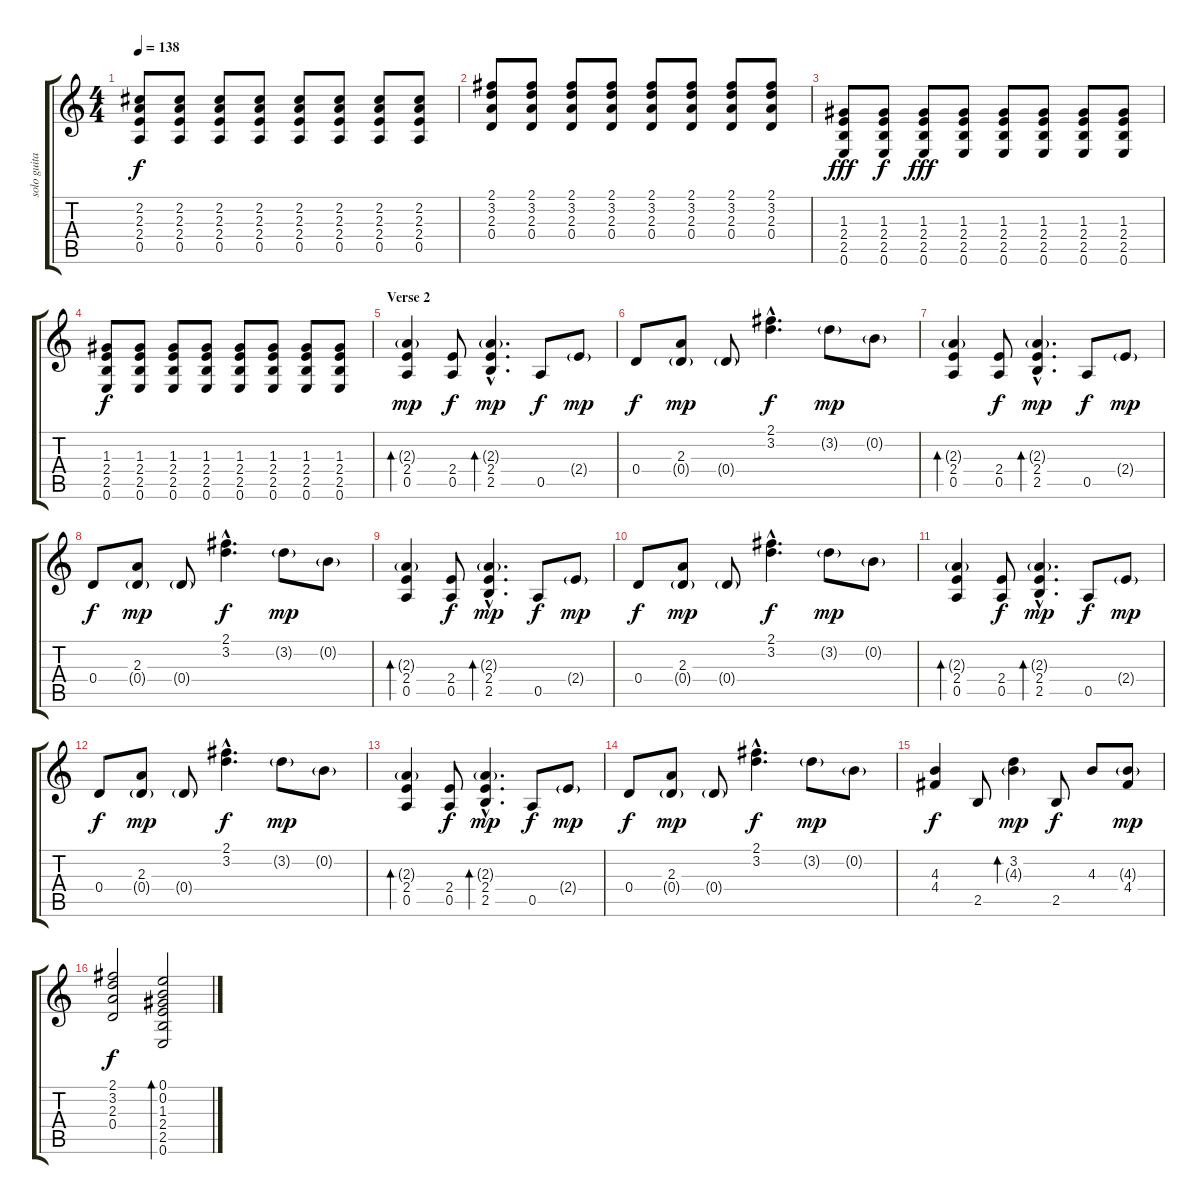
\track ("solo guitar - kuddel" "solo guita") {instrument electricguitarclean}
\staff {score tabs}
\tuning (E4 B3 G3 D3 A2 E2) {hide}
\ts (4 4)
\tempo 138
\clef g2
\ks c
(2.2 2.3 2.4 0.5).8{dy f} (2.2 2.3 2.4 0.5).8 (2.2 2.3 2.4 0.5).8 (2.2 2.3 2.4 0.5).8 (2.2 2.3 2.4 0.5).8 (2.2 2.3 2.4 0.5).8 (2.2 2.3 2.4 0.5).8 (2.2 2.3 2.4 0.5).8 |
(2.1 3.2 2.3 0.4).8 (2.1 3.2 2.3 0.4).8 (2.1 3.2 2.3 0.4).8 (2.1 3.2 2.3 0.4).8 (2.1 3.2 2.3 0.4).8 (2.1 3.2 2.3 0.4).8 (2.1 3.2 2.3 0.4).8 (2.1 3.2 2.3 0.4).8 |
(1.3 2.4 2.5 0.6).8{dy fff} (1.3 2.4 2.5 0.6).8{dy f} (1.3 2.4 2.5 0.6).8{dy fff} (1.3 2.4 2.5 0.6).8 (1.3 2.4 2.5 0.6).8 (1.3 2.4 2.5 0.6).8 (1.3 2.4 2.5 0.6).8 (1.3 2.4 2.5 0.6).8 |
(1.3 2.4 2.5 0.6).8{dy f} (1.3 2.4 2.5 0.6).8 (1.3 2.4 2.5 0.6).8 (1.3 2.4 2.5 0.6).8 (1.3 2.4 2.5 0.6).8 (1.3 2.4 2.5 0.6).8 (1.3 2.4 2.5 0.6).8 (1.3 2.4 2.5 0.6).8 |
\section ("" "Verse 2")
(2.3{g} 2.4 0.5).4{bd 120 dy mp instrument electricguitarclean} (2.4 0.5).8{dy f} (2.3{g hac} 2.4{hac} 2.5{hac}).4{d bd 120 dy mp} 0.5.8{dy f} 2.4{g}.8{dy mp} |
0.4.8{dy f} (2.3 0.4{g}).8{dy mp} 0.4{g}.8 (2.1{hac} 3.2{hac}).4{d dy f} 3.2{g}.8{dy mp} 0.2{g}.8 |
(2.3{g} 2.4 0.5).4{bd 120} (2.4 0.5).8{dy f} (2.3{g hac} 2.4{hac} 2.5{hac}).4{d bd 120 dy mp} 0.5.8{dy f} 2.4{g}.8{dy mp} |
0.4.8{dy f} (2.3 0.4{g}).8{dy mp} 0.4{g}.8 (2.1{hac} 3.2{hac}).4{d dy f} 3.2{g}.8{dy mp} 0.2{g}.8 |
(2.3{g} 2.4 0.5).4{bd 120} (2.4 0.5).8{dy f} (2.3{g hac} 2.4{hac} 2.5{hac}).4{d bd 120 dy mp} 0.5.8{dy f} 2.4{g}.8{dy mp} |
0.4.8{dy f} (2.3 0.4{g}).8{dy mp} 0.4{g}.8 (2.1{hac} 3.2{hac}).4{d dy f} 3.2{g}.8{dy mp} 0.2{g}.8 |
(2.3{g} 2.4 0.5).4{bd 120} (2.4 0.5).8{dy f} (2.3{g hac} 2.4{hac} 2.5{hac}).4{d bd 120 dy mp} 0.5.8{dy f} 2.4{g}.8{dy mp} |
0.4.8{dy f} (2.3 0.4{g}).8{dy mp} 0.4{g}.8 (2.1{hac} 3.2{hac}).4{d dy f} 3.2{g}.8{dy mp} 0.2{g}.8 |
(2.3{g} 2.4 0.5).4{bd 120} (2.4 0.5).8{dy f} (2.3{g hac} 2.4{hac} 2.5{hac}).4{d bd 120 dy mp} 0.5.8{dy f} 2.4{g}.8{dy mp} |
0.4.8{dy f} (2.3 0.4{g}).8{dy mp} 0.4{g}.8 (2.1{hac} 3.2{hac}).4{d dy f} 3.2{g}.8{dy mp} 0.2{g}.8 |
(4.3 4.4).4{dy f} 2.5.8 (3.2 4.3{g}).4{bd 240 dy mp} 2.5.8{dy f} 4.3.8 (4.3{g} 4.4).8{dy mp} |
(2.1 3.2 2.3 0.4).2{dy f} (0.1 0.2 1.3 2.4 2.5 0.6).2{bd 240}
